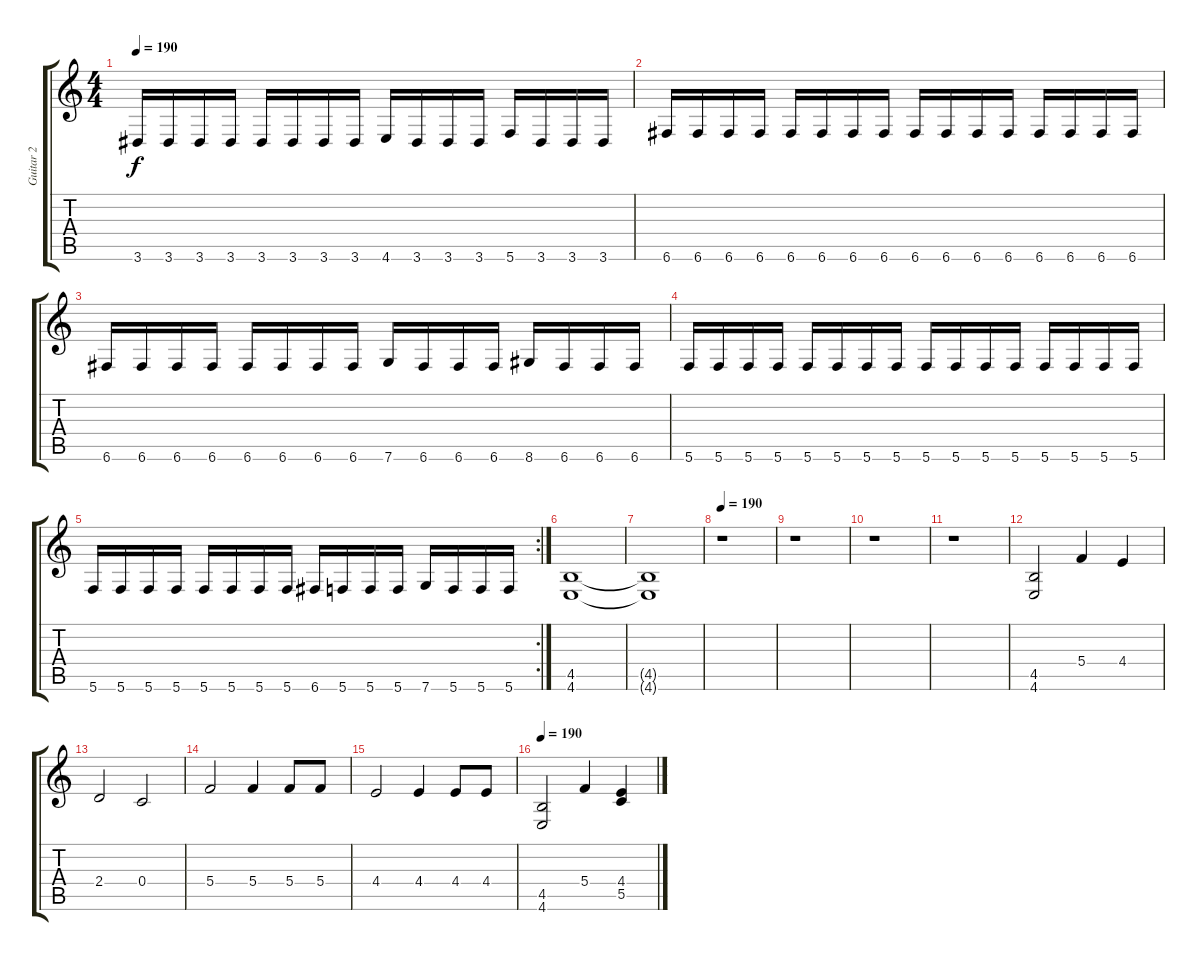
\track ("Guitar 2" "Guitar 2") {instrument distortionguitar}
\staff {score tabs}
\tuning (D4 A3 F3 C3 G2 C2) {hide}
\ts (4 4)
\tempo 190
\clef g2
\ks c
3.6.16{dy f} 3.6.16 3.6.16 3.6.16 3.6.16 3.6.16 3.6.16 3.6.16 4.6.16 3.6.16 3.6.16 3.6.16 5.6.16 3.6.16 3.6.16 3.6.16 |
6.6.16 6.6.16 6.6.16 6.6.16 6.6.16 6.6.16 6.6.16 6.6.16 6.6.16 6.6.16 6.6.16 6.6.16 6.6.16 6.6.16 6.6.16 6.6.16 |
6.6.16 6.6.16 6.6.16 6.6.16 6.6.16 6.6.16 6.6.16 6.6.16 7.6.16 6.6.16 6.6.16 6.6.16 8.6.16 6.6.16 6.6.16 6.6.16 |
5.6.16 5.6.16 5.6.16 5.6.16 5.6.16 5.6.16 5.6.16 5.6.16 5.6.16 5.6.16 5.6.16 5.6.16 5.6.16 5.6.16 5.6.16 5.6.16 |
\rc 2
5.6.16 5.6.16 5.6.16 5.6.16 5.6.16 5.6.16 5.6.16 5.6.16 6.6.16 5.6.16 5.6.16 5.6.16 7.6.16 5.6.16 5.6.16 5.6.16 |
(4.5 4.6).1 |
(4.5{t} 4.6{t}).1 |
\tempo 190
r.1 |
r.1 |
r.1 |
r.1 |
(4.5 4.6).2 5.4.4 4.4.4 |
2.4.2 0.4.2 |
5.4.2 5.4.4 5.4.8 5.4.8 |
4.4.2 4.4.4 4.4.8 4.4.8 |
\tempo 190
(4.5 4.6).2 5.4.4 (4.4 5.5).4
